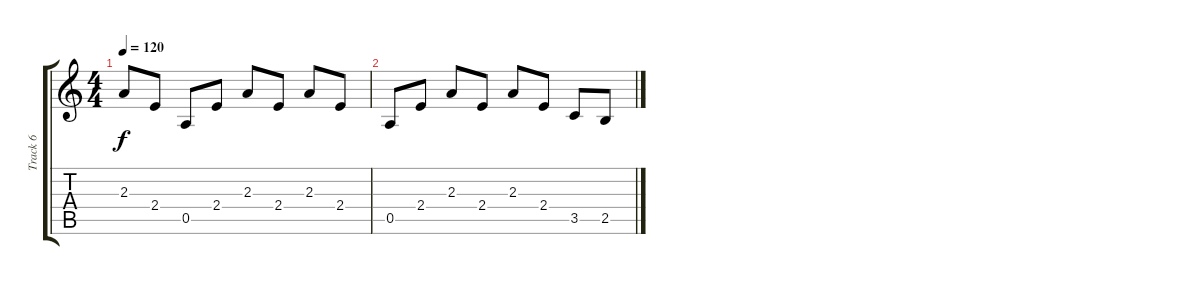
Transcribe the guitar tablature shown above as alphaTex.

\track ("Track 6" "Track 6") {instrument acousticguitarsteel}
\staff {score tabs}
\tuning (E4 B3 G3 D3 A2 E2) {hide}
\ts (4 4)
\tempo 120
\clef g2
\ks c
2.3.8{dy f} 2.4.8 0.5.8 2.4.8 2.3.8 2.4.8 2.3.8 2.4.8 |
0.5.8 2.4.8 2.3.8 2.4.8 2.3.8 2.4.8 3.5.8 2.5.8
